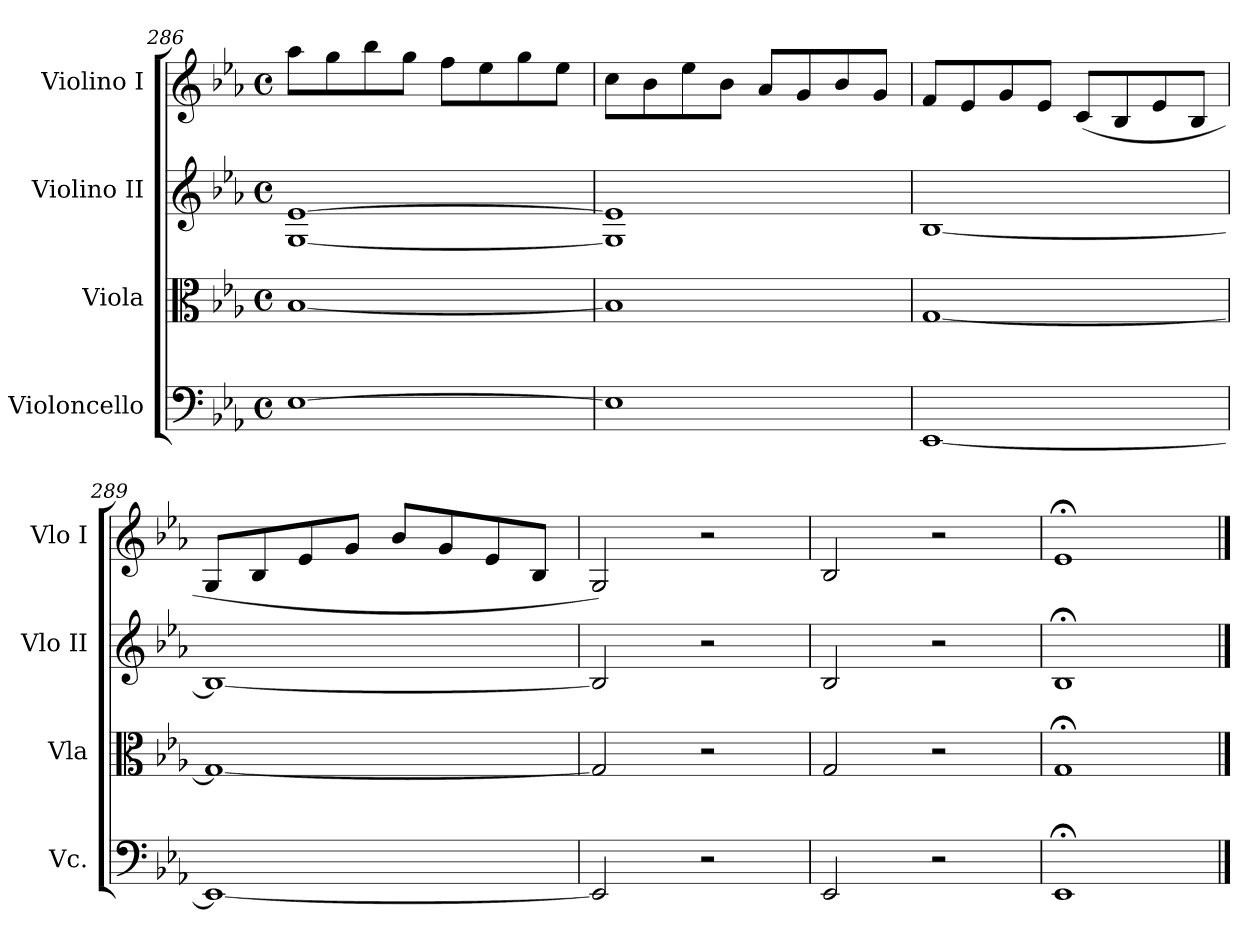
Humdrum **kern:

**kern	**kern	**kern	**kern
*part4	*part3	*part2	*part1
*staff4	*staff3	*staff2	*staff1
*I"Violoncello	*I"Viola	*I"Violino II	*I"Violino I
*I'Vc.	*I'Vla	*I'Vlo II	*I'Vlo I
!!LO:LB:g=z
*clefF4	*clefC3	*clefG2	*clefG2
*k[b-e-a-]	*k[b-e-a-]	*k[b-e-a-]	*k[b-e-a-]
*M4/4	*M4/4	*M4/4	*M4/4
*met(c)	*met(c)	*met(c)	*met(c)
=286	=286	=286	=286
[1E-	[1B-	[1G [1e-	8aa-\L
.	.	.	8gg\
.	.	.	8bb-\
.	.	.	8gg\J
.	.	.	8ff\L
.	.	.	8ee-\
.	.	.	8gg\
.	.	.	8ee-\J
=287	=287	=287	=287
1E-]	1B-]	1G] 1e-]	8cc\L
.	.	.	8b-\
.	.	.	8ee-\
.	.	.	8b-\J
.	.	.	8a-/L
.	.	.	8g/
.	.	.	8b-/
.	.	.	8g/J
=288	=288	=288	=288
[1EE-	[1G	[1B-	8f/L
.	.	.	8e-/
.	.	.	8g/
.	.	.	8e-/J
.	.	.	(>8c/L
.	.	.	8B-/
.	.	.	8e-/
.	.	.	8B-/J
=289	=289	=289	=289
1EE-_	1G_	1B-_	8G/L
.	.	.	8B-/
.	.	.	8e-/
.	.	.	8g/J
.	.	.	8b-/L
.	.	.	8g/
.	.	.	8e-/
.	.	.	8B-/J
=290	=290	=290	=290
2EE-/]	2G/]	2B-/]	2G/)
2r	2r	2r	2r
=291	=291	=291	=291
2EE-/	2G/	2B-/	2B-/
2r	2r	2r	2r
=292	=292	=292	=292
1EE-;<	1G;<	1B-;<	1e-;<
==	==	==	==
*-	*-	*-	*-
